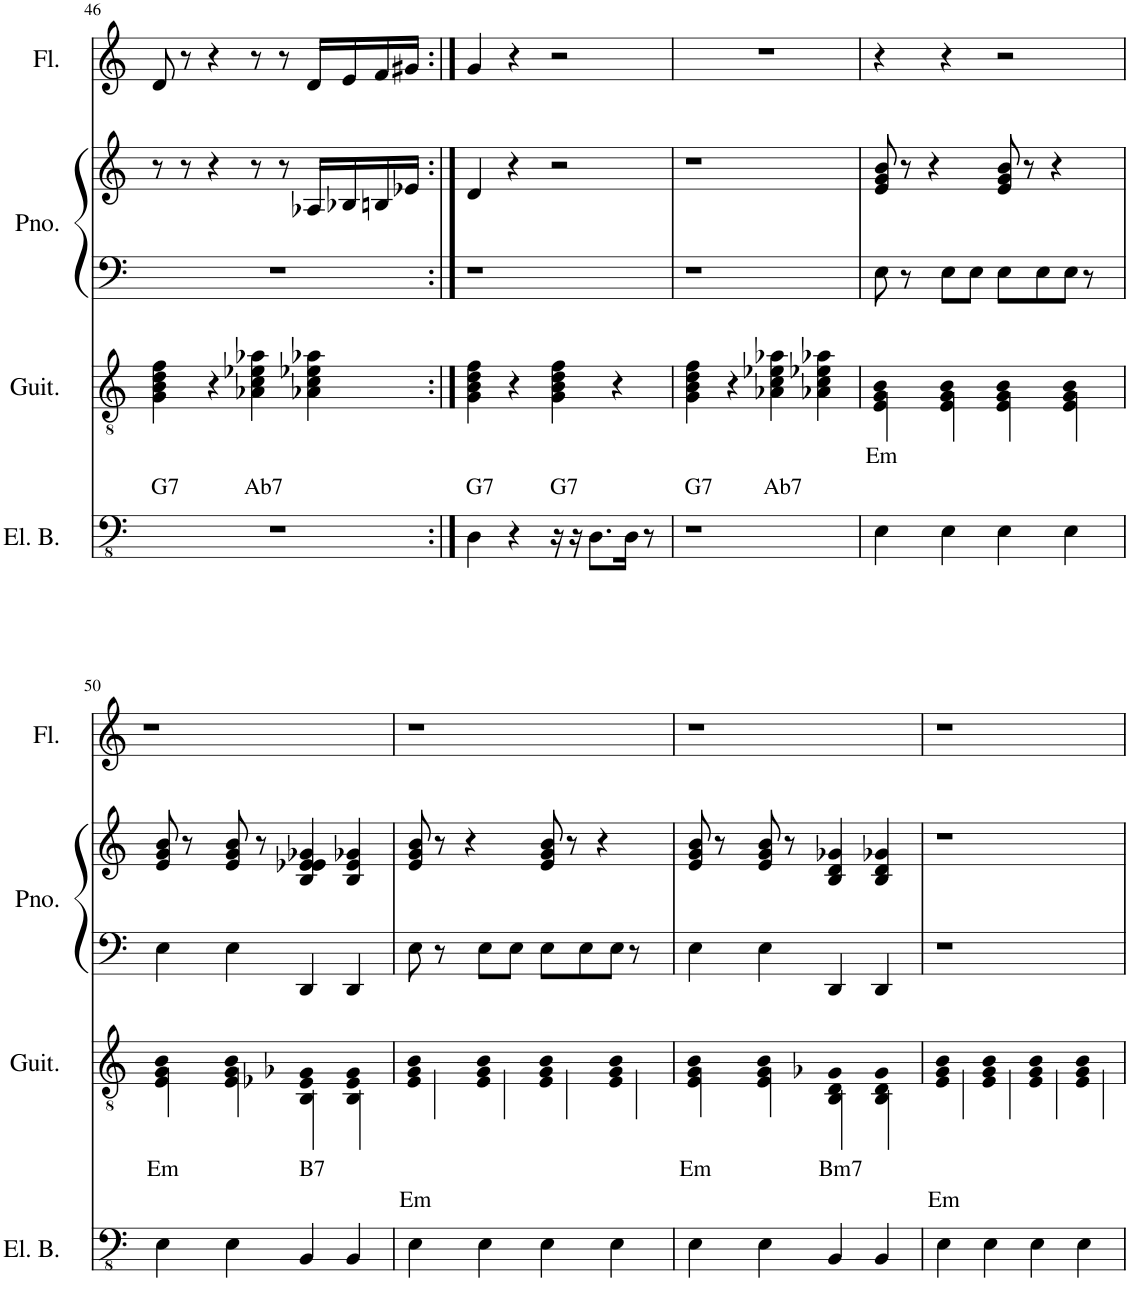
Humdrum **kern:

**kern	**kern	**text	**kern	**kern	**kern
*part4	*part3	*part3	*part2	*part2	*part1
*staff5	*staff4	*staff4	*staff3	*staff2	*staff1
*I"Electric Bass	*I"Guitar	*	*I"Piano	*	*I"Flute
*I'El. B.	*I'Guit.	*	*I'Pno.	*	*I'Fl.
!!LO:PB:g=z
*clefFv4	*clefGv2	*	*clefF4	*clefG2	*clefG2
*k[]	*k[]	*	*k[]	*k[]	*k[]
*M4/4	*M4/4	*	*M4/4	*M4/4	*M4/4
=46	=46	=46	=46	=46	=46
!	!	!LO:LY:b	!	!	!
1r	4G\ 4B\ 4d\ 4f\	G7	1r	8r	8d/
.	.	.	.	8r	8r
.	4r	.	.	4r	4r
!	!	!LO:LY:b	!	!	!
.	4A-X\ 4c\ 4e-X\ 4a-X\	Ab7	.	8r	8r
.	.	.	.	8r	8r
.	4A-X\ 4c\ 4e-X\ 4a-X\	.	.	16A-X/LL	16d/LL
.	.	.	.	16B-X/	16e/
.	.	.	.	16Bn/	16f/
.	.	.	.	16e-X/JJ	16g#X/JJ
=47:|!	=47:|!	=47:|!	=47:|!	=47:|!	=47:|!
!	!	!LO:LY:b	!	!	!
4DD\	4G\ 4B\ 4d\ 4f\	G7	1r	4d/	4g/
4r	4r	.	.	4r	4r
!	!	!LO:LY:b	!	!	!
16r	4G\ 4B\ 4d\ 4f\	G7	.	2r	2r
16r	.	.	.	.	.
8.DD\L	.	.	.	.	.
.	4r	.	.	.	.
16DD\Jk	.	.	.	.	.
8r	.	.	.	.	.
=48	=48	=48	=48	=48	=48
!	!	!LO:LY:b	!	!	!
1r	4G\ 4B\ 4d\ 4f\	G7	1r	1r	1r
.	4r	.	.	.	.
!	!	!LO:LY:b	!	!	!
.	4A-X\ 4c\ 4e-X\ 4a-X\	Ab7	.	.	.
.	4A-X\ 4c\ 4e-X\ 4a-X\	.	.	.	.
=49	=49	=49	=49	=49	=49
!	!	!LO:LY:b	!	!	!
4EE\	4E/ 4G/ 4B/	Em	8E\	8e/ 8g/ 8b/	4r
.	.	.	8r	8r	.
4EE\	4E/ 4G/ 4B/	.	8E\L	4r	4r
.	.	.	8E\J	.	.
4EE\	4E/ 4G/ 4B/	.	8E\L	8e/ 8g/ 8b/	2r
.	.	.	8E\	8r	.
4EE\	4E/ 4G/ 4B/	.	8E\J	4r	.
.	.	.	8r	.	.
!!LO:LB:g=z
=50	=50	=50	=50	=50	=50
!	!	!LO:LY:b	!	!	!
4EE\	4E/ 4G/ 4B/	Em	4E\	8e/ 8g/ 8b/	1r
.	.	.	.	8r	.
4EE\	4E/ 4G/ 4B/	.	4E\	8e/ 8g/ 8b/	.
.	.	.	.	8r	.
!	!	!LO:LY:b	!	!	!
4BBB/	4BB/ 4E-X/ 4G-X/	B7	4DD/	4B/ 4e-X/ 4e-X/ 4e-X/ 4e-/ 4g-X/	.
4BBB/	4BB/ 4E-/ 4G-/	.	4DD/	4B/ 4e-/ 4g-X/	.
=51	=51	=51	=51	=51	=51
!	!	!LO:LY:b	!	!	!
4EE\	4E/ 4G/ 4B/	Em	8E\	8e/ 8g/ 8b/	1r
.	.	.	8r	8r	.
4EE\	4E/ 4G/ 4B/	.	8E\L	4r	.
.	.	.	8E\J	.	.
4EE\	4E/ 4G/ 4B/	.	8E\L	8e/ 8g/ 8b/	.
.	.	.	8E\	8r	.
4EE\	4E/ 4G/ 4B/	.	8E\J	4r	.
.	.	.	8r	.	.
=52	=52	=52	=52	=52	=52
!	!	!LO:LY:b	!	!	!
4EE\	4E/ 4G/ 4B/	Em	4E\	8e/ 8g/ 8b/	1r
.	.	.	.	8r	.
4EE\	4E/ 4G/ 4B/	.	4E\	8e/ 8g/ 8b/	.
.	.	.	.	8r	.
!	!	!LO:LY:b	!	!	!
4BBB/	4BB/ 4D/ 4G-X/	Bm7	4DD/	4B/ 4d/ 4g-X/	.
4BBB/	4BB/ 4D/ 4G-/	.	4DD/	4B/ 4d/ 4g-X/	.
=53	=53	=53	=53	=53	=53
!	!	!LO:LY:b	!	!	!
4EE\	4E/ 4G/ 4B/	Em	1r	1r	1r
4EE\	4E/ 4G/ 4B/	.	.	.	.
4EE\	4E/ 4G/ 4B/	.	.	.	.
4EE\	4E/ 4G/ 4B/	.	.	.	.
=	=	=	=	=	=
*-	*-	*-	*-	*-	*-
